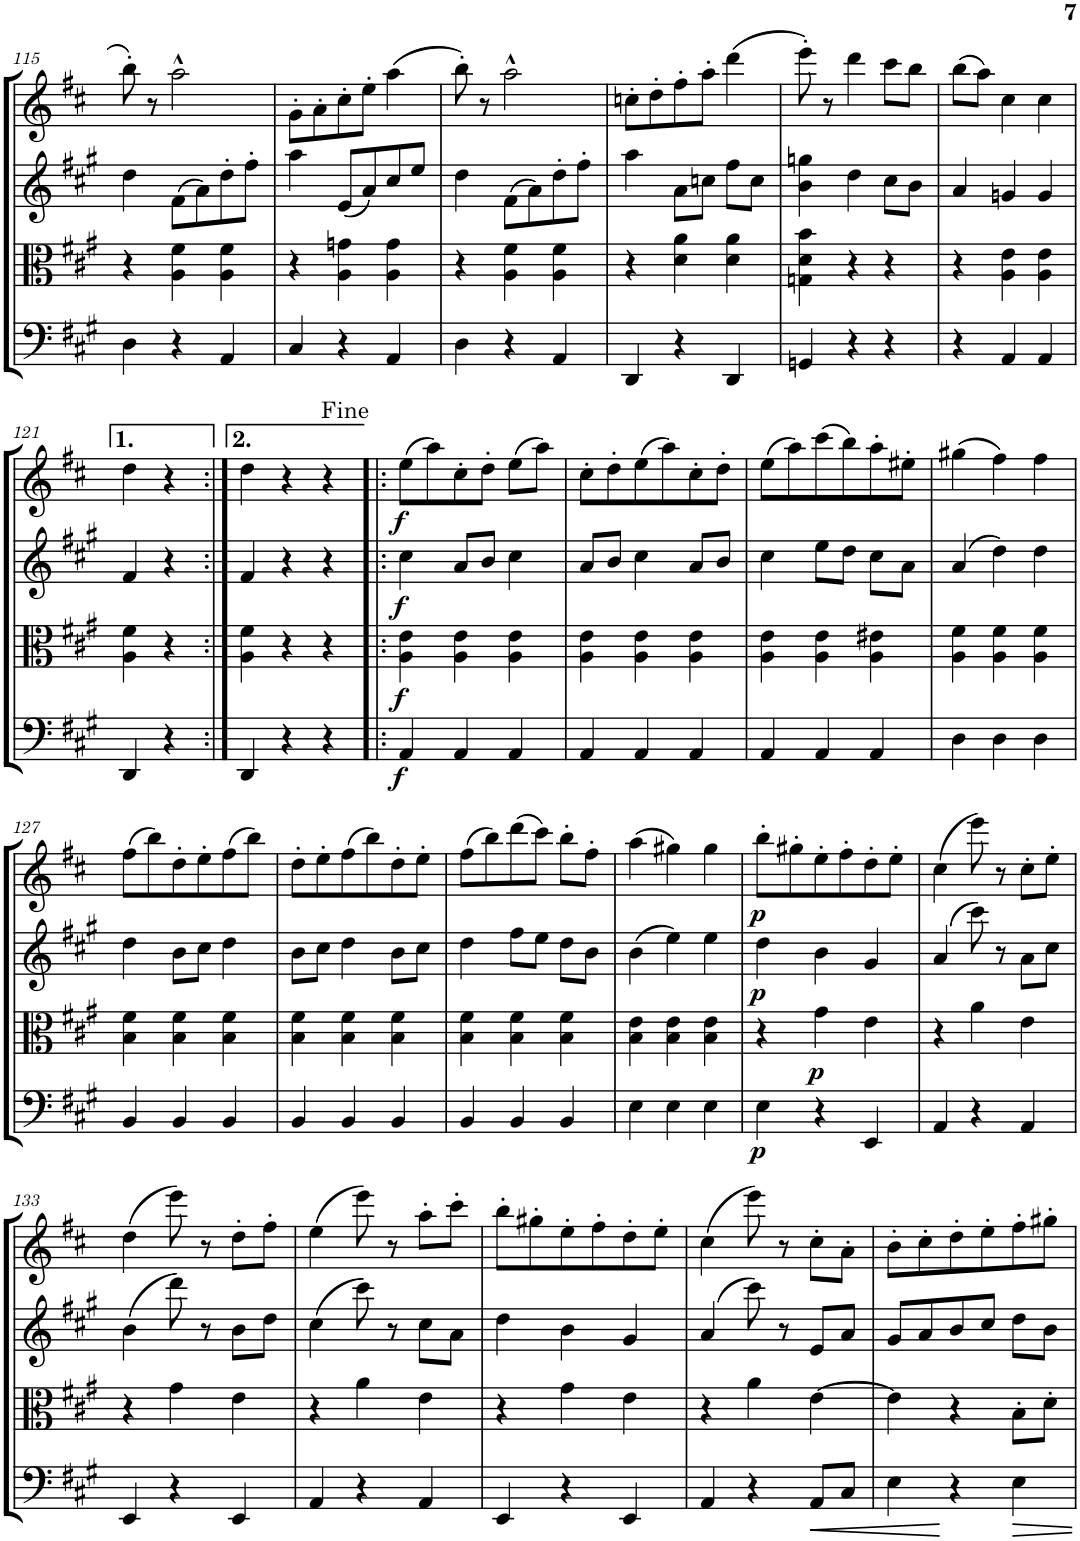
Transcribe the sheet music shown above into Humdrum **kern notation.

**kern	**dynam	**kern	**dynam	**kern	**dynam	**kern	**dynam
*part4	*part4	*part3	*part3	*part2	*part2	*part1	*part1
*staff4	*staff4	*staff3	*staff3	*staff2	*staff2	*staff1	*staff1
*I"Violoncello	*	*I"Viola	*	*I"Violin II	*	*I"Violin I	*
*I'Vc	*	*I'Vla	*	*I'Vln	*	*I'Vln	*
!!LO:PB:g=z
*clefF4	*	*clefC3	*	*clefG2	*	*clefG2	*
*k[f#c#g#]	*	*k[f#c#g#]	*	*k[f#c#g#]	*	*k[f#c#]	*
*M3/4	*	*M3/4	*	*M3/4	*	*M3/4	*
=115	=115	=115	=115	=115	=115	=115	=115
4D\	.	4r	.	4dd\	.	8bb'\	.
.	.	.	.	.	.	8r	.
4r	.	4A\ 4f#\	.	(8f#\L	.	2aa^^\	.
.	.	.	.	8a\)	.	.	.
4AA/	.	4A\ 4f#\	.	8dd'\	.	.	.
.	.	.	.	8ff#'\J	.	.	.
=116	=116	=116	=116	=116	=116	=116	=116
4C#/	.	4r	.	4aa\	.	8g'\L	.
.	.	.	.	.	.	8a'\	.
4r	.	4A\ 4gn\	.	(8e/L	.	8cc#'\	.
.	.	.	.	8a/)	.	8ee'\J	.
4AA/	.	4A\ 4g\	.	8cc#/	.	(4aa\	.
.	.	.	.	8ee/J	.	.	.
=117	=117	=117	=117	=117	=117	=117	=117
4D\	.	4r	.	4dd\	.	8bb'\)	.
.	.	.	.	.	.	8r	.
4r	.	4A\ 4f#\	.	(8f#\L	.	2aa^^\	.
.	.	.	.	8a\)	.	.	.
4AA/	.	4A\ 4f#\	.	8dd'\	.	.	.
.	.	.	.	8ff#'\J	.	.	.
=118	=118	=118	=118	=118	=118	=118	=118
4DD/	.	4r	.	4aa\	.	8ccn'\L	.
.	.	.	.	.	.	8dd'\	.
4r	.	4d\ 4a\	.	8a\L	.	8ff#'\	.
.	.	.	.	8ccn\J	.	8aa'\J	.
4DD/	.	4d\ 4a\	.	8ff#\L	.	(4ddd\	.
.	.	.	.	8cc\J	.	.	.
=119	=119	=119	=119	=119	=119	=119	=119
4GGn/	.	4Gn\ 4d\ 4b\	.	4b\ 4ggn\	.	8eee'\)	.
.	.	.	.	.	.	8r	.
4r	.	4r	.	4dd\	.	4ddd\	.
4r	.	4r	.	8cc#\L	.	8ccc#\L	.
.	.	.	.	8b\J	.	8bb\J	.
=120	=120	=120	=120	=120	=120	=120	=120
4r	.	4r	.	4a/	.	(8bb\L	.
.	.	.	.	.	.	8aa\J)	.
4AA/	.	4A\ 4e\	.	4gn/	.	4cc#\	.
4AA/	.	4A\ 4e\	.	4g/	.	4cc#\	.
!!LO:LB:g=z
=121	=121	=121	=121	=121	=121	=121	=121
4DD/	.	4A\ 4f#\	.	4f#/	.	4dd\	.
4r	.	4r	.	4r	.	4r	.
=122:|!	=122:|!	=122:|!	=122:|!	=122:|!	=122:|!	=122:|!	=122:|!
4DD/	.	4A\ 4f#\	.	4f#/	.	4dd\	.
4r	.	4r	.	4r	.	4r	.
4r	.	4r	.	4r	.	4r	.
=123!|:	=123!|:	=123!|:	=123!|:	=123!|:	=123!|:	=123!|:	=123!|:
!	!LO:DY:b	!	!LO:DY:b	!	!LO:DY:b	!	!LO:DY:b
4AA/	f	4A\ 4e\	f	4cc#\	f	(8ee\L	f
.	.	.	.	.	.	8aa\)	.
4AA/	.	4A\ 4e\	.	8a/L	.	8cc#'\	.
.	.	.	.	8b/J	.	8dd'\J	.
4AA/	.	4A\ 4e\	.	4cc#\	.	(8ee\L	.
.	.	.	.	.	.	8aa\J)	.
=124	=124	=124	=124	=124	=124	=124	=124
4AA/	.	4A\ 4e\	.	8a/L	.	8cc#'\L	.
.	.	.	.	8b/J	.	8dd'\	.
4AA/	.	4A\ 4e\	.	4cc#\	.	(8ee\	.
.	.	.	.	.	.	8aa\)	.
4AA/	.	4A\ 4e\	.	8a/L	.	8cc#'\	.
.	.	.	.	8b/J	.	8dd'\J	.
=125	=125	=125	=125	=125	=125	=125	=125
4AA/	.	4A\ 4e\	.	4cc#\	.	(8ee\L	.
.	.	.	.	.	.	8aa\)	.
4AA/	.	4A\ 4e\	.	8ee\L	.	(8ccc#\	.
.	.	.	.	8dd\J	.	8bb\)	.
4AA/	.	4A\ 4e#X\	.	8cc#\L	.	8aa'\	.
.	.	.	.	8a\J	.	8ee#X'\J	.
=126	=126	=126	=126	=126	=126	=126	=126
4D\	.	4A\ 4f#\	.	(4a/	.	(4gg#X\	.
4D\	.	4A\ 4f#\	.	4dd\)	.	4ff#\)	.
4D\	.	4A\ 4f#\	.	4dd\	.	4ff#\	.
!!LO:LB:g=z
=127	=127	=127	=127	=127	=127	=127	=127
4BB/	.	4B\ 4f#\	.	4dd\	.	(8ff#\L	.
.	.	.	.	.	.	8bb\)	.
4BB/	.	4B\ 4f#\	.	8b\L	.	8dd'\	.
.	.	.	.	8cc#\J	.	8ee'\	.
4BB/	.	4B\ 4f#\	.	4dd\	.	(8ff#\	.
.	.	.	.	.	.	8bb\J)	.
=128	=128	=128	=128	=128	=128	=128	=128
4BB/	.	4B\ 4f#\	.	8b\L	.	8dd'\L	.
.	.	.	.	8cc#\J	.	8ee'\	.
4BB/	.	4B\ 4f#\	.	4dd\	.	(8ff#\	.
.	.	.	.	.	.	8bb\)	.
4BB/	.	4B\ 4f#\	.	8b\L	.	8dd'\	.
.	.	.	.	8cc#\J	.	8ee'\J	.
=129	=129	=129	=129	=129	=129	=129	=129
4BB/	.	4B\ 4f#\	.	4dd\	.	(8ff#\L	.
.	.	.	.	.	.	8bb\)	.
4BB/	.	4B\ 4f#\	.	8ff#\L	.	(8ddd\	.
.	.	.	.	8ee\J	.	8ccc#\J)	.
4BB/	.	4B\ 4f#\	.	8dd\L	.	8bb'\L	.
.	.	.	.	8b\J	.	8ff#'\J	.
=130	=130	=130	=130	=130	=130	=130	=130
4E\	.	4B\ 4e\	.	(4b\	.	(4aa\	.
4E\	.	4B\ 4e\	.	4ee\)	.	4gg#X\)	.
4E\	.	4B\ 4e\	.	4ee\	.	4gg#\	.
=131	=131	=131	=131	=131	=131	=131	=131
!	!LO:DY:b	!	!	!	!LO:DY:b	!	!LO:DY:b
4E\	p	4r	.	4dd\	p	8bb'\L	p
.	.	.	.	.	.	8gg#X'\	.
!	!	!	!LO:DY:b	!	!	!	!
4r	.	4g#\	p	4b\	.	8ee'\	.
.	.	.	.	.	.	8ff#'\	.
4EE/	.	4e\	.	4g#/	.	8dd'\	.
.	.	.	.	.	.	8ee'\J	.
=132	=132	=132	=132	=132	=132	=132	=132
4AA/	.	4r	.	(4a/	.	(4cc#\	.
4r	.	4a\	.	8ccc#\)	.	8eee\)	.
.	.	.	.	8r	.	8r	.
4AA/	.	4e\	.	8a\L	.	8cc#'\L	.
.	.	.	.	8cc#\J	.	8ee'\J	.
!!LO:LB:g=z
=133	=133	=133	=133	=133	=133	=133	=133
4EE/	.	4r	.	(4b\	.	(4dd\	.
4r	.	4g#\	.	8ddd\)	.	8eee\)	.
.	.	.	.	8r	.	8r	.
4EE/	.	4e\	.	8b\L	.	8dd'\L	.
.	.	.	.	8dd\J	.	8ff#'\J	.
=134	=134	=134	=134	=134	=134	=134	=134
4AA/	.	4r	.	(4cc#\	.	(4ee\	.
4r	.	4a\	.	8ccc#\)	.	8eee\)	.
.	.	.	.	8r	.	8r	.
4AA/	.	4e\	.	8cc#\L	.	8aa'\L	.
.	.	.	.	8a\J	.	8ccc#'\J	.
=135	=135	=135	=135	=135	=135	=135	=135
4EE/	.	4r	.	4dd\	.	8bb'\L	.
.	.	.	.	.	.	8gg#X'\	.
4r	.	4g#\	.	4b\	.	8ee'\	.
.	.	.	.	.	.	8ff#'\	.
4EE/	.	4e\	.	4g#/	.	8dd'\	.
.	.	.	.	.	.	8ee'\J	.
=136	=136	=136	=136	=136	=136	=136	=136
4AA/	.	4r	.	(4a/	.	(4cc#\	.
4r	.	4a\	.	8ccc#\)	.	8eee\)	.
.	.	.	.	8r	.	8r	.
!	!LO:HP:b	!	!	!	!	!	!
8AA/L	<	[4e\	.	8e/L	.	8cc#'\L	.
8C#/J	.	.	.	8a/J	.	8a'\J	.
=137	=137	=137	=137	=137	=137	=137	=137
4E\	.	4e\]	.	8g#/L	.	8b'\L	.
.	.	.	.	8a/	.	8cc#'\	.
4r	[	4r	.	8b/	.	8dd'\	.
.	.	.	.	8cc#/J	.	8ee'\	.
4E\	.	8B'\L	.	8dd\L	.	8ff#'\	.
.	.	8d'\J	.	8b\J	.	8gg#X'\J	.
=	=	=	=	=	=	=	=
*-	*-	*-	*-	*-	*-	*-	*-
